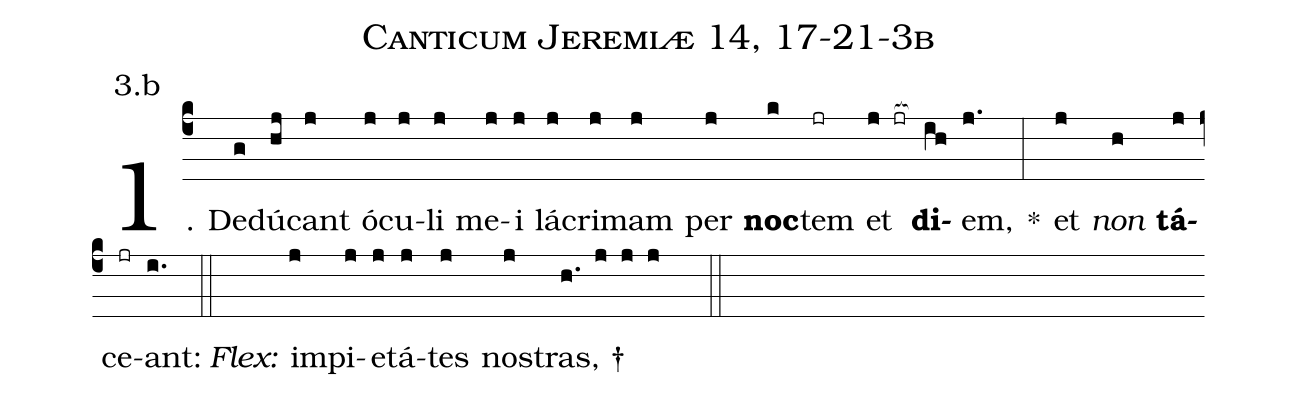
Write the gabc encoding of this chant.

name: Canticum Jeremiæ 14, 17-21-3b;
annotation: 3.b;
%%
(c4)1. De(g)dú(hj)cant(j) ó(j)cu(j)li(j) me(j)i(j) lá(j)cri(j)mam(j) per(j) <b>noc</b>(k)tem(jr) et(j jr[ocb:1{]) <b>di</b>(ih[ocb:0}])em,(j.) *(:) et(j) <i>non</i>(h) <b>tá</b>(j)ce(jr)ant:(i.) (::)
<i>Flex:</i>()  im(j)pi(j)e(j)tá(j)tes(j) nos(j)tras, †(h. j j j  ::)
